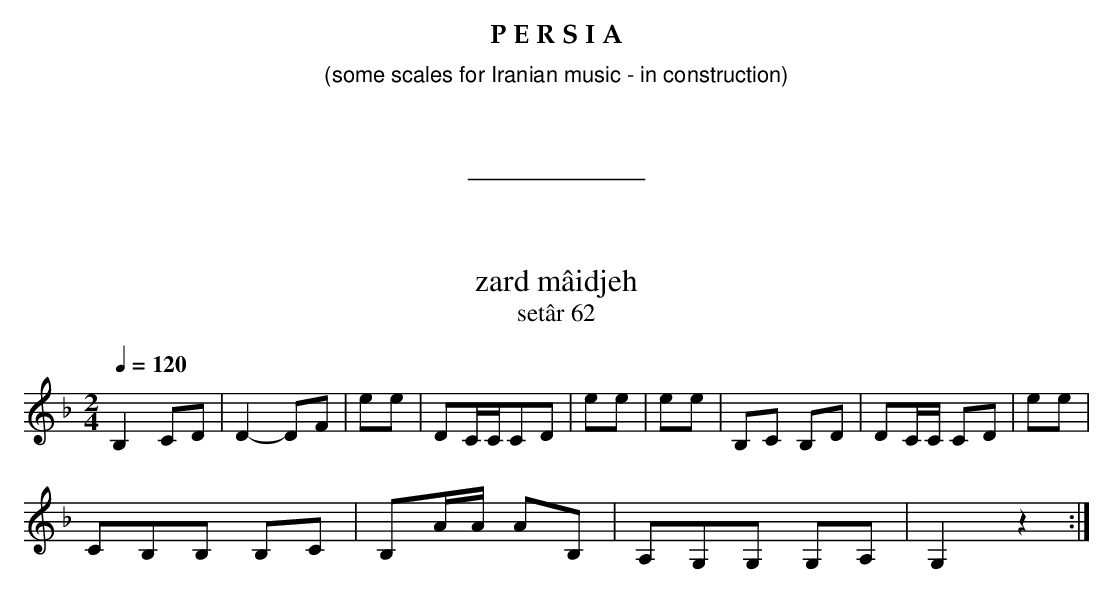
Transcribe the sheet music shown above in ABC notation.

X:1
T:zard mâidjeh
T:setâr 62
L:1/8
Q:1/4=120
M:2/4
K:F
B,2 CD | D2-DF | repet | DC/C/CD | repet|repet| B,C B,D | DC/C/ CD |repet |
CB,B, B,C | B,!b!A/A/ A!=!B, | !b!A,!=!G,G, G,!b!A,!=! | G,2 z2 :|
